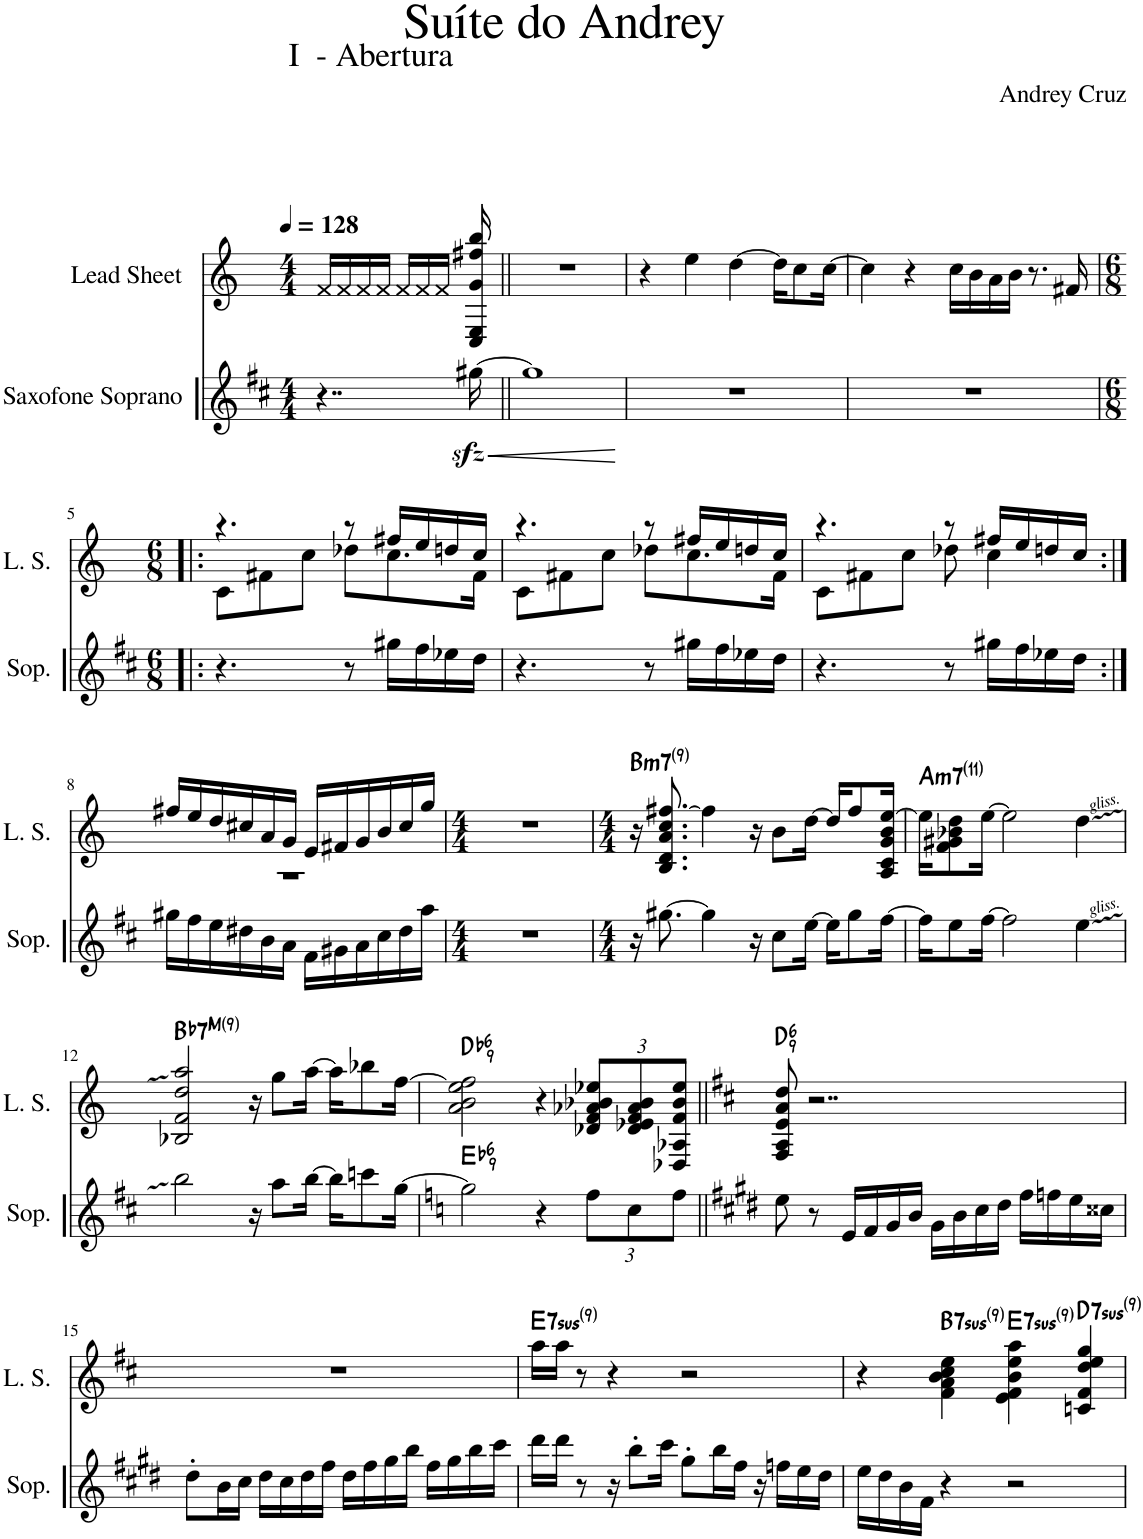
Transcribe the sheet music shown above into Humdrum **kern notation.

**kern	**dynam	**harte	**kern	**harte
*part2	*part2	*part2	*part1	*part1
*staff2	*staff2	*	*staff1	*
*I"Saxofone Soprano	*	*	*I"Lead Sheet	*
*I'Sop.	*	*	*I'L. S.	*
*clefG2	*	*	*clefG2	*
*Trd1c2	*	*	*	*
*k[f#c#]	*	*	*k[]	*
*M4/4	*	*	*M4/4	*
*MM128	*	*	*MM128	*
=1	=1	=1	=1	=1
4..r	.	.	16f/LL	.
.	.	.	16f/	.
.	.	.	16f/	.
.	.	.	16f/JJ	.
.	.	.	16f/LL	.
.	.	.	16f/	.
.	.	.	16f/JJ	.
!	!LO:HP:b	!	!	!
[16gg#Xzz<\	<	.	16C/ 16E/ 16g/ 16ff#X/ 16bb/	.
=2||	=2||	=2||	=2||	=2||
1gg#]	.	.	1r	.
.	[	.	.	.
=3	=3	=3	=3	=3
1r	.	.	4r	.
.	.	.	4ee\	.
.	.	.	[4dd\	.
.	.	.	16dd\KL]	.
.	.	.	8cc\	.
.	.	.	[16cc\Jk	.
=4	=4	=4	=4	=4
1r	.	.	4cc\]	.
.	.	.	4r	.
.	.	.	16cc\LL	.
.	.	.	16b\	.
.	.	.	16a\	.
.	.	.	16b\JJ	.
.	.	.	8.r	.
.	.	.	16f#X/	.
!!LO:LB:g=z
=5!|:	=5!|:	=5!|:	=5!|:	=5!|:
*M6/8	*	*	*M6/8	*
*	*	*	*^	*
4.r	.	.	4.r	8c\L	.
.	.	.	.	8f#X\	.
.	.	.	.	8cc\J	.
8r	.	.	8r	8dd-X\L	.
16gg#X\LL	.	.	16ff#X/LL	8.cc\	.
16ff#\	.	.	16ee/	.	.
16ee-X\	.	.	16ddn/	.	.
16dd\JJ	.	.	16cc/JJ	16f#\Jk	.
=6	=6	=6	=6	=6	=6
4.r	.	.	4.r	8c\L	.
.	.	.	.	8f#X\	.
.	.	.	.	8cc\J	.
8r	.	.	8r	8dd-X\L	.
16gg#X\LL	.	.	16ff#X/LL	8.cc\	.
16ff#\	.	.	16ee/	.	.
16ee-X\	.	.	16ddn/	.	.
16dd\JJ	.	.	16cc/JJ	16f#\Jk	.
=7	=7	=7	=7	=7	=7
4.r	.	.	4.r	8c\L	.
.	.	.	.	8f#X\	.
.	.	.	.	8cc\J	.
8r	.	.	8r	8dd-X\	.
16gg#X\LL	.	.	16ff#X/LL	4cc\	.
16ff#\	.	.	16ee/	.	.
16ee-X\	.	.	16ddn/	.	.
16dd\JJ	.	.	16cc/JJ	.	.
!!LO:LB:g=z	!!
=8:|!	=8:|!	=8:|!	=8:|!	=8:|!	=8:|!
16gg#X\LL	.	.	16ff#X/LL	2.r	.
16ff#\	.	.	16ee/	.	.
16ee\	.	.	16dd/	.	.
16dd#X\	.	.	16cc#X/	.	.
16b\	.	.	16a/	.	.
16a\JJ	.	.	16g/JJ	.	.
16f#\LL	.	.	16e/LL	.	.
16g#X\	.	.	16f#X/	.	.
16a\	.	.	16g/	.	.
16cc#\	.	.	16b/	.	.
16dd#\	.	.	16cc#/	.	.
16aa\JJ	.	.	16gg/JJ	.	.
*	*	*	*v	*v	*
=9	=9	=9	=9	=9
*M4/4	*	*	*M4/4	*
1r	.	.	1r	.
=10	=10	=10	=10	=10
*M4/4	*	*	*M4/4	*
!	!	!	!	!LO:H:kt=m7
16r	.	.	16r	B:min7(9)
[8.gg#X\	.	.	8.B/ 8.d/ 8.a/ 8.cc/ [8.ff#X/	.
4gg#\]	.	.	4ff#\]	.
16r	.	.	16r	.
8cc#\L	.	.	8b\L	.
[16ee\Jk	.	.	[16dd\Jk	.
16ee\KL]	.	.	16dd/KL]	.
8gg#\	.	.	8ff#/	.
[16ff#\Jk	.	.	16A/ 16c/ 16g/ 16b/ [16ee/Jk	.
=11	=11	=11	=11	=11
!	!	!	!	!LO:H:kt=m7
16ff#\KL]	.	.	16ee\KL]	A:min7(11)
8ee\	.	.	8f\ 8g#X\ 8b-X\ 8dd\	.
[16ff#\Jk	.	.	[16ee\Jk	.
2ff#\]	.	.	2ee\]	.
4ee\	.	.	4dd\	.
!!LO:LB:g=z
=12	=12	=12	=12	=12
!	!	!	!	!LO:H:kt=7
2bb\	.	.	2B-X/ 2f/ 2dd/ 2aa/	Bb:7(9)
16r	.	.	16r	.
8aa\L	.	.	8gg\L	.
[16bb\Jk	.	.	[16aa\Jk	.
16bb\KL]	.	.	16aa\KL]	.
8cccn\	.	.	8bb-X\	.
[16gg\Jk	.	.	[16ff\Jk	.
=13	=13	=13	=13	=13
*k[]	*	*	*	*
!	!	!LO:H:kt=6	!	!LO:H:kt=6
2gg\]	.	Eb:maj6(9)	2a\ 2b\ 2ee\ 2ff\]	Db:maj6(9)
4r	.	.	4r	.
*Xbrackettup	*	*	*Xbrackettup	*
12ff\L	.	.	12d-X/ 12f/ 12a-X/ 12b-X/ 12ee-X/L	.
12cc\	.	.	12d-/ 12e-X/ 12f/ 12a-/ 12b-/	.
12ff\J	.	.	12D-X/ 12A-X/ 12f/ 12b-/ 12ee-/J	.
=14||	=14||	=14||	=14||	=14||
*k[f#c#g#d#]	*	*	*k[f#c#]	*
!	!	!	!	!LO:H:kt=6
8ee\	.	.	8F#/ 8A/ 8e/ 8a/ 8dd/	D:maj6(9)
8r	.	.	2..r	.
16e/LL	.	.	.	.
16f#/	.	.	.	.
16g#/	.	.	.	.
16b/JJ	.	.	.	.
16g#\LL	.	.	.	.
16b\	.	.	.	.
16cc#\	.	.	.	.
16dd#\JJ	.	.	.	.
16ff#\LL	.	.	.	.
16ffn\	.	.	.	.
16ee\	.	.	.	.
16cc##X\JJ	.	.	.	.
!!LO:LB:g=z
=15	=15	=15	=15	=15
8dd#'\L	.	.	1r	.
16b\L	.	.	.	.
16cc#\JJ	.	.	.	.
16dd#\LL	.	.	.	.
16cc#\	.	.	.	.
16dd#\	.	.	.	.
16ff#\JJ	.	.	.	.
16dd#\LL	.	.	.	.
16ff#\	.	.	.	.
16gg#\	.	.	.	.
16bb\JJ	.	.	.	.
16ff#\LL	.	.	.	.
16gg#\	.	.	.	.
16bb\	.	.	.	.
16ccc#\JJ	.	.	.	.
=16	=16	=16	=16	=16
!	!	!	!	!LO:H:kt=79
16ddd#\LL	.	.	16aa\LL	E:7(7)
16ddd#\JJ	.	.	16aa\JJ	.
8r	.	.	8r	.
16r	.	.	4r	.
8bb'\L	.	.	.	.
16ccc#\Jk	.	.	.	.
8gg#'\L	.	.	2r	.
16bb\L	.	.	.	.
16ff#\JJ	.	.	.	.
16r	.	.	.	.
16ffn\LL	.	.	.	.
16ee\	.	.	.	.
16dd#\JJ	.	.	.	.
=17	=17	=17	=17	=17
16ee\LL	.	.	4r	.
16dd#\	.	.	.	.
16b\	.	.	.	.
16f#\JJ	.	.	.	.
!	!	!	!	!LO:H:kt=79
4r	.	.	4f#\ 4a\ 4b\ 4cc#\ 4ee\	B:7(7)
!	!	!	!	!LO:H:kt=79
2r	.	.	4e\ 4f#\ 4b\ 4ee\ 4aa\	E:7(7)
!	!	!	!	!LO:H:kt=79
.	.	.	4cn/ 4f#/ 4dd/ 4ee/ 4gg/	D:7(7)
=	=	=	=	=
*-	*-	*-	*-	*-
